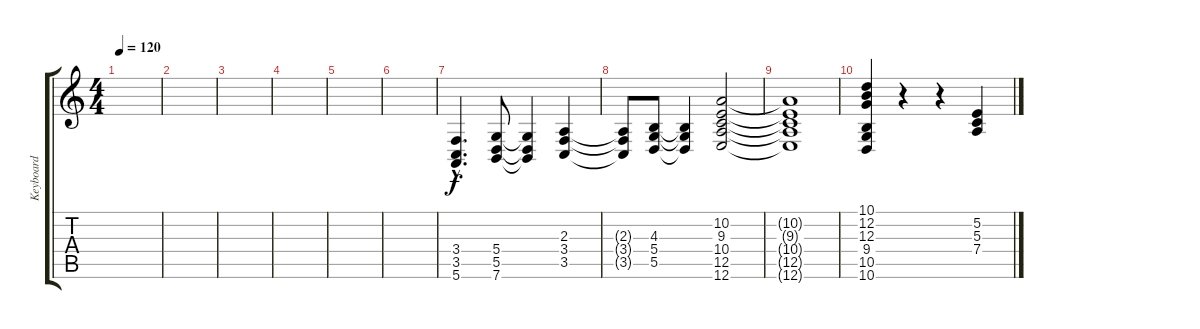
\track ("Keyboard" "Keyboard") {instrument acousticgrandpiano}
\staff {score tabs}
\tuning (E4 B3 G3 D3 A2 E2) {hide}
\ts (4 4)
\tempo 120
\clef g2
\ks aminor
|
|
|
|
|
|
(3.4{hac} 3.5{hac} 5.6{hac}).4{d} (5.4 5.5 7.6).8 (5.4{t} 5.5{t} 7.6{t}).4 (2.3 3.4 3.5).4 |
(2.3{t} 3.4{t} 3.5{t}).8 (4.3 5.4 5.5).8 (4.3{t} 5.4{t} 5.5{t}).4 (10.2 9.3 10.4 12.5 12.6).2 |
(10.2{t} 9.3{t} 10.4{t} 12.5{t} 12.6{t}).1 |
(10.1 12.2 12.3 9.4 10.5 10.6).4 r.4 r.4 (5.2 5.3 7.4).4
